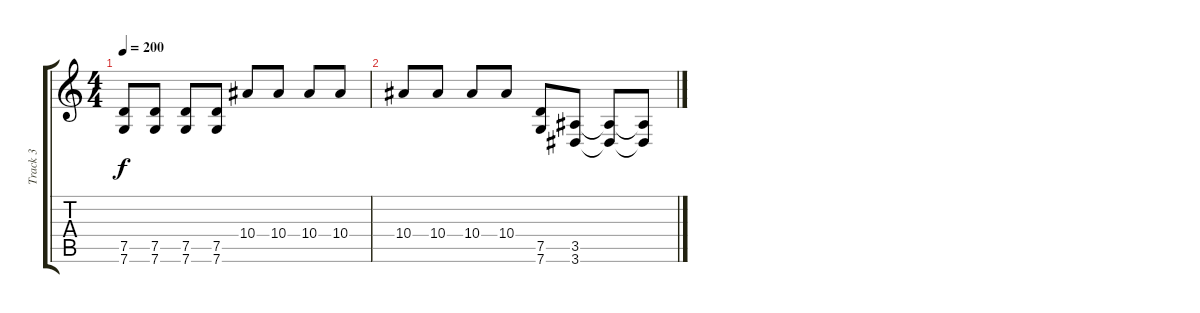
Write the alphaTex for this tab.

\track ("Track 3" "Track 3") {instrument distortionguitar}
\staff {score tabs}
\tuning (D4 A3 F3 C3 G2 C2) {hide}
\ts (4 4)
\tempo 200
\clef g2
\ks c
(7.5 7.6).8{dy f} (7.5 7.6).8 (7.5 7.6).8 (7.5 7.6).8 10.4.8 10.4.8 10.4.8 10.4.8 |
10.4.8 10.4.8 10.4.8 10.4.8 (7.5 7.6).8 (3.5 3.6).8 (3.5{t} 3.6{t}).8 (3.5{t} 3.6{t}).8
